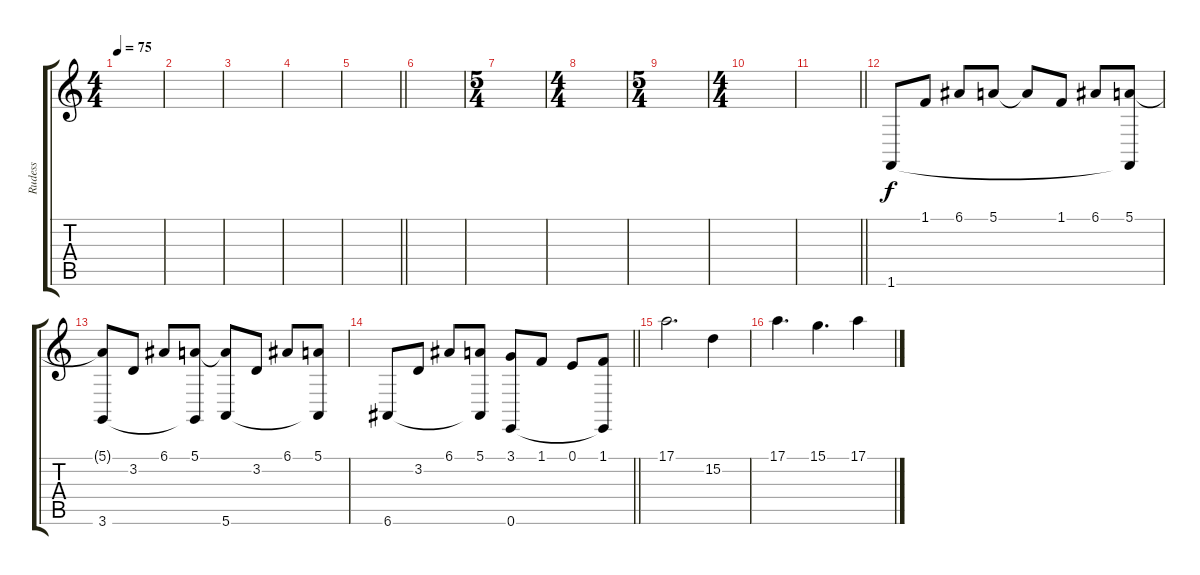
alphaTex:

\track ("Rudess" "Rudess") {instrument electricpiano1}
\staff {score tabs}
\tuning (E4 B3 G3 D3 A2 E2) {hide}
\ts (4 4)
\tempo 75
\clef g2
\ks c
|
|
|
|
\barLineRight lightlight
|
|
\ts (5 4)
|
\ts (4 4)
|
\ts (5 4)
|
\ts (4 4)
|
\barLineRight lightlight
|
1.6.8{balance 16 instrument stringensemble1} 1.1.8 6.1.8 5.1.8 5.1{t}.8 1.1.8 6.1.8 (5.1 1.6{t}).8 |
(5.1{t} 3.6).8 3.2.8 6.1.8 (5.1 3.6{t}).8 (5.1{t} 5.6).8 3.2.8 6.1.8 (5.1 5.6{t}).8 |
\barLineRight lightlight
6.6.8 3.2.8 6.1.8 (5.1 6.6{t}).8 (3.1 0.6).8 1.1.8 0.1.8 (1.1 0.6{t}).8 |
17.1.2{d} 15.2.4 |
17.1.4{d} 15.1.4{d} 17.1.4
